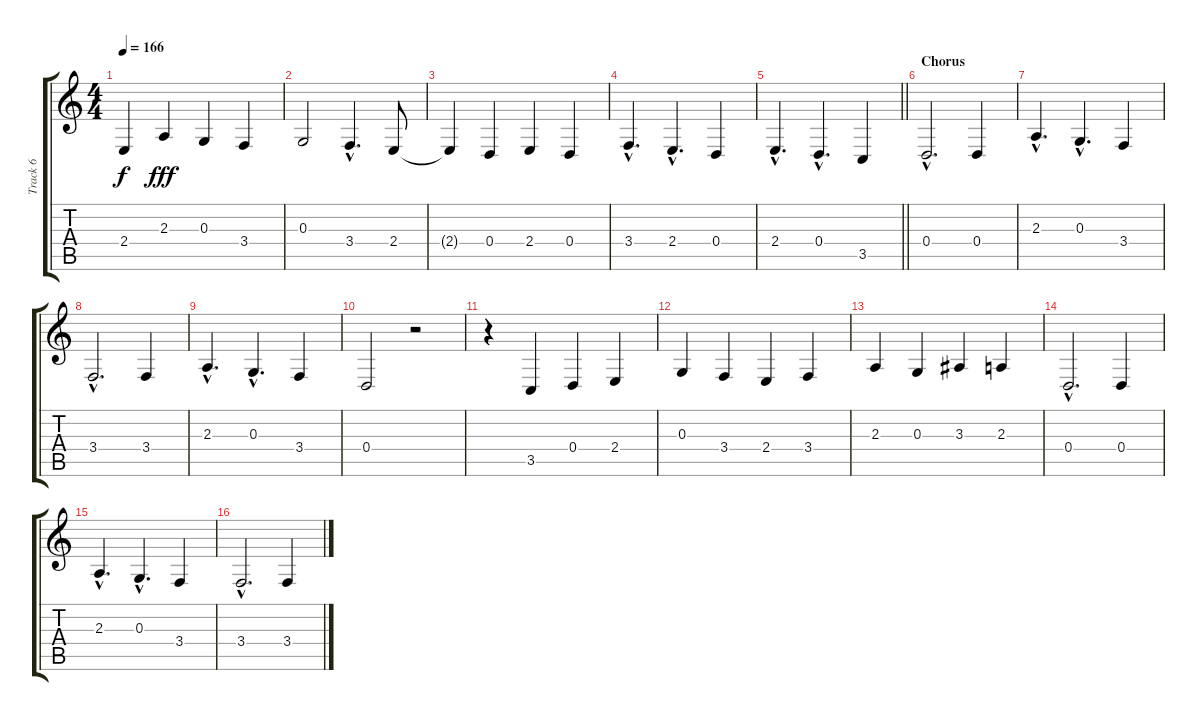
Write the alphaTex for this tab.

\track ("Track 6" "Track 6") {instrument altosax}
\staff {score tabs}
\tuning (E4 B3 G3 D3 A2 D2) {hide}
\ts (4 4)
\tempo 166
\clef g2
\ks c
2.4{t}.4{dy f} 2.3.4{dy fff} 0.3.4 3.4.4 |
0.3.2 3.4{hac}.4{d} 2.4.8 |
2.4{t}.4 0.4.4 2.4.4 0.4.4 |
3.4{hac}.4{d} 2.4{hac}.4{d} 0.4.4 |
\barLineRight lightlight
2.4{hac}.4{d} 0.4{hac}.4{d} 3.5.4 |
\section ("" "Chorus")
0.4{hac}.2{d} 0.4.4 |
2.3{hac}.4{d} 0.3{hac}.4{d} 3.4.4 |
3.4{hac}.2{d} 3.4.4 |
2.3{hac}.4{d} 0.3{hac}.4{d} 3.4.4 |
0.4.2 r.2 |
r.4 3.5.4 0.4.4 2.4.4 |
0.3.4 3.4.4 2.4.4 3.4.4 |
2.3.4 0.3.4 3.3.4 2.3.4 |
0.4{hac}.2{d} 0.4.4 |
2.3{hac}.4{d} 0.3{hac}.4{d} 3.4.4 |
3.4{hac}.2{d} 3.4.4
